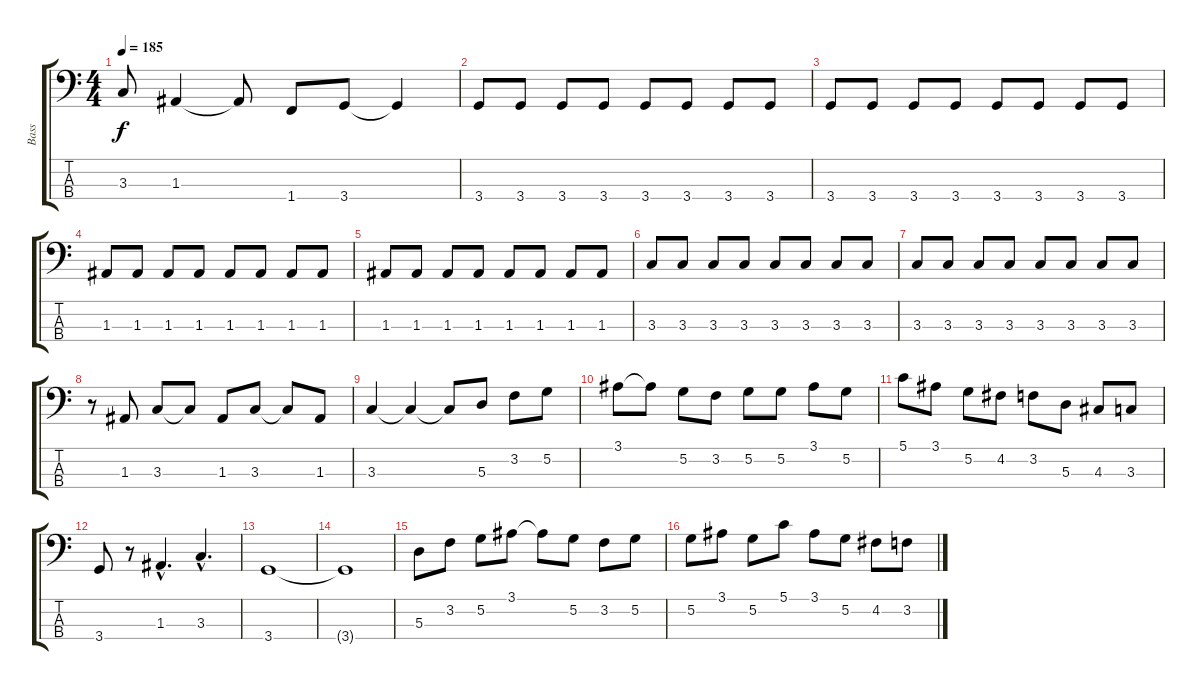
\track ("Bass" "Bass") {instrument electricbassfinger}
\staff {score tabs}
\tuning (G2 D2 A1 E1) {hide}
\ts (4 4)
\tempo 185
\clef f4
\ks c
3.3.8{dy f} 1.3.4 1.3{t}.8 1.4.8 3.4.8 3.4{t}.4 |
3.4.8 3.4.8 3.4.8 3.4.8 3.4.8 3.4.8 3.4.8 3.4.8 |
3.4.8 3.4.8 3.4.8 3.4.8 3.4.8 3.4.8 3.4.8 3.4.8 |
1.3.8 1.3.8 1.3.8 1.3.8 1.3.8 1.3.8 1.3.8 1.3.8 |
1.3.8 1.3.8 1.3.8 1.3.8 1.3.8 1.3.8 1.3.8 1.3.8 |
3.3.8 3.3.8 3.3.8 3.3.8 3.3.8 3.3.8 3.3.8 3.3.8 |
3.3.8 3.3.8 3.3.8 3.3.8 3.3.8 3.3.8 3.3.8 3.3.8 |
r.8 1.3.8 3.3.8 3.3{t}.8 1.3.8 3.3.8 3.3{t}.8 1.3.8 |
3.3.4 3.3{t}.4 3.3{t}.8 5.3.8 3.2.8 5.2.8 |
3.1.8 3.1{t}.8 5.2.8 3.2.8 5.2.8 5.2.8 3.1.8 5.2.8 |
5.1.8 3.1.8 5.2.8 4.2.8 3.2.8 5.3.8 4.3.8 3.3.8 |
3.4.8 r.8 1.3{hac}.4{d} 3.3{hac}.4{d} |
3.4.1 |
3.4{t}.1 |
5.3.8 3.2.8 5.2.8 3.1.8 3.1{t}.8 5.2.8 3.2.8 5.2.8 |
5.2.8 3.1.8 5.2.8 5.1.8 3.1.8 5.2.8 4.2.8 3.2.8
